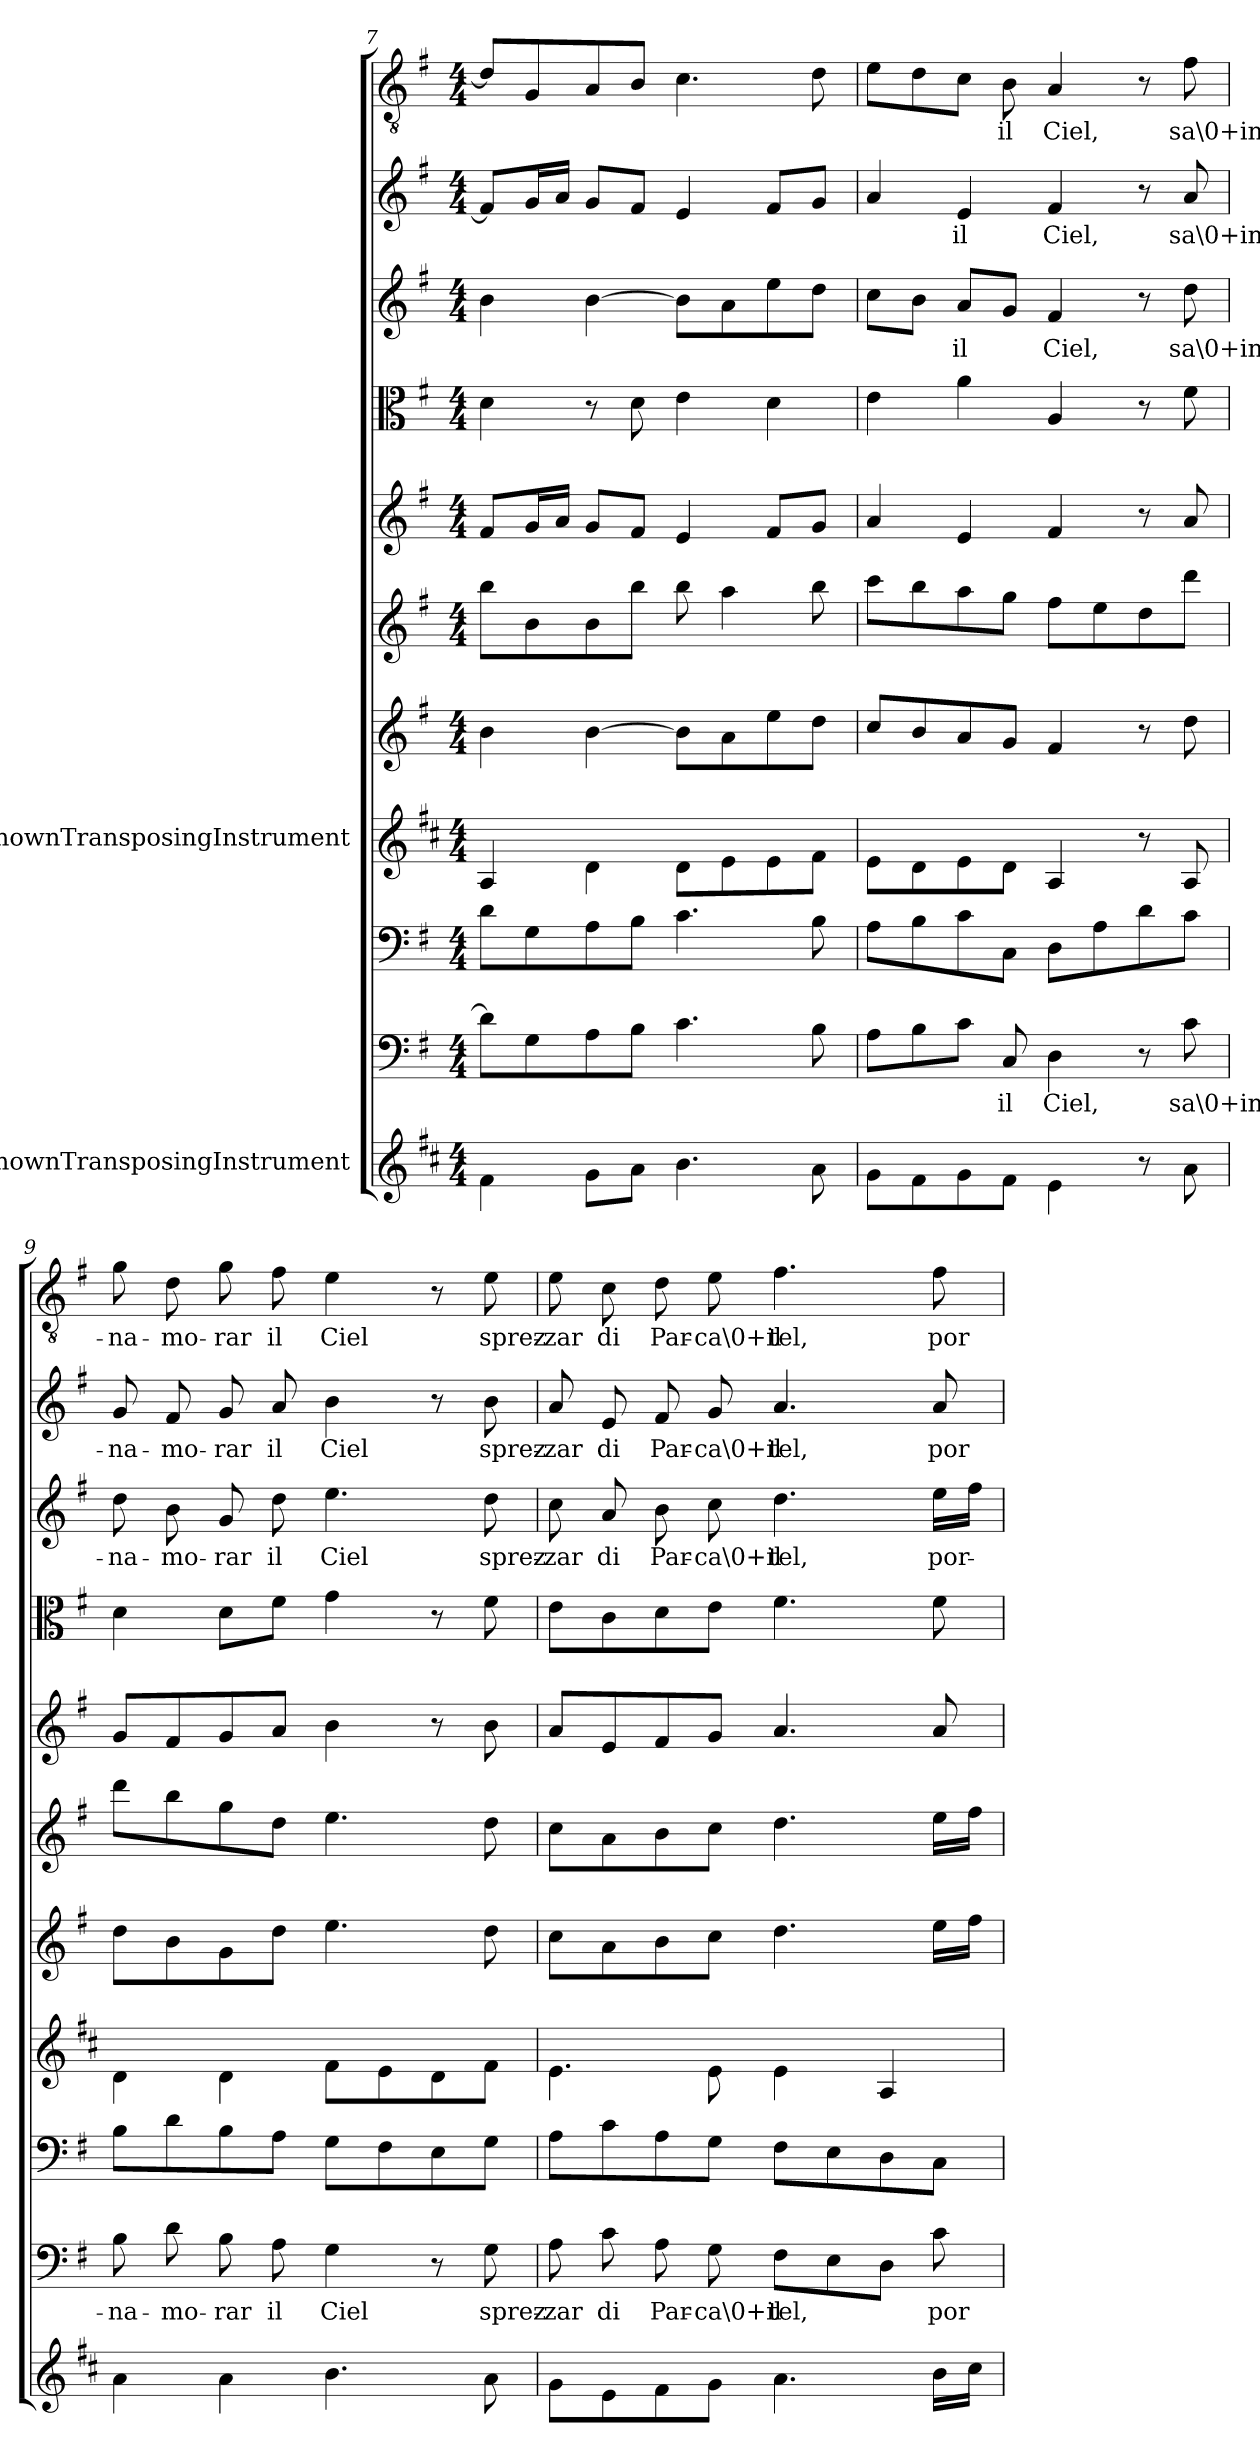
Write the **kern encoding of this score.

**kern	**kern	**text	**kern	**kern	**kern	**kern	**kern	**kern	**kern	**text	**kern	**text	**kern	**text
*part11	*part10	*part10	*part9	*part8	*part7	*part6	*part5	*part4	*part3	*part3	*part2	*part2	*part1	*part1
*staff11	*staff10	*staff10	*staff9	*staff8	*staff7	*staff6	*staff5	*staff4	*staff3	*staff3	*staff2	*staff2	*staff1	*staff1
*I"UnknownTransposingInstrument	*	*	*	*I"UnknownTransposingInstrument	*	*	*	*	*	*	*	*	*	*
*clefG2	*clefF4	*	*clefF4	*clefG2	*clefG2	*clefG2	*clefG2	*clefC3	*clefG2	*	*clefG2	*	*clefGv2	*
*ITrd-3c-5	*	*	*	*ITrd-3c-5	*	*	*	*	*	*	*	*	*	*
*k[f#]	*k[f#]	*	*k[f#]	*k[f#]	*k[f#]	*k[f#]	*k[f#]	*k[f#]	*k[f#]	*	*k[f#]	*	*k[f#]	*
*M4/4	*M4/4	*	*M4/4	*M4/4	*M4/4	*M4/4	*M4/4	*M4/4	*M4/4	*	*M4/4	*	*M4/4	*
=7	=7	=7	=7	=7	=7	=7	=7	=7	=7	=7	=7	=7	=7	=7
4b\	8d\L]	.	8d\L	4d/	4b\	8bb\L	8f#/L	4d\	4b\	.	8f#/L]	.	8d/L]	.
.	8G\	.	8G\	.	.	8b\	16g/L	.	.	.	16g/L	.	8G/	.
.	.	.	.	.	.	.	16a/JJ	.	.	.	16a/JJ	.	.	.
8cc\L	8A\	.	8A\	4g\	[4b\	8b\	8g/L	8r	[4b\	.	8g/L	.	8A/	.
8dd\J	8B\J	.	8B\J	.	.	8bb\J	8f#/J	8d\	.	.	8f#/J	.	8B/J	.
4.ee\	4.c\	.	4.c\	8g\L	8b\L]	8bb\	4e/	4e\	8b\L]	.	4e/	.	4.c\	.
.	.	.	.	8a\	8a\	4aa\	.	.	8a\	.	.	.	.	.
.	.	.	.	8a\	8ee\	.	8f#/L	4d\	8ee\	.	8f#/L	.	.	.
8dd\	8B\	.	8B\	8b\J	8dd\J	8bb\	8g/J	.	8dd\J	.	8g/J	.	8d\	.
=8	=8	=8	=8	=8	=8	=8	=8	=8	=8	=8	=8	=8	=8	=8
8cc\L	8A\L	.	8A\L	8a\L	8cc/L	8ccc\L	4a/	4e\	8cc\L	.	4a/	.	8e\L	.
8b\	8B\	.	8B\	8g\	8b/	8bb\	.	.	8b\J	.	.	.	8d\	.
8cc\	8c\J	.	8c\	8a\	8a/	8aa\	4e/	4a\	8a/L	il	4e/	il	8c\J	.
8b\J	8C/	il	8C\J	8g\J	8g/J	8gg\J	.	.	8g/J	.	.	.	8B\	il
4a\	4D\	Ciel,	8D\L	4d/	4f#/	8ff#\L	4f#/	4A/	4f#/	Ciel,	4f#/	Ciel,	4A/	Ciel,
.	.	.	8A\	.	.	8ee\	.	.	.	.	.	.	.	.
8r	8r	.	8d\	8r	8r	8dd\	8r	8r	8r	.	8r	.	8r	.
8dd\	8c\	sa\0+in-	8c\J	8d/	8dd\	8ddd\J	8a/	8f#\	8dd\	sa\0+in-	8a/	sa\0+in-	8f#\	sa\0+in-
=9	=9	=9	=9	=9	=9	=9	=9	=9	=9	=9	=9	=9	=9	=9
4dd\	8B\	-na-	8B\L	4g\	8dd\L	8ddd\L	8g/L	4d\	8dd\	-na-	8g/	-na-	8g\	-na-
.	8d\	-mo-	8d\	.	8b\	8bb\	8f#/	.	8b\	-mo-	8f#/	-mo-	8d\	-mo-
4dd\	8B\	-rar	8B\	4g\	8g\	8gg\	8g/	8d\L	8g/	-rar	8g/	-rar	8g\	-rar
.	8A\	il	8A\J	.	8dd\J	8dd\J	8a/J	8f#\J	8dd\	il	8a/	il	8f#\	il
4.ee\	4G\	Ciel	8G\L	8b\L	4.ee\	4.ee\	4b\	4g\	4.ee\	Ciel	4b\	Ciel	4e\	Ciel
.	.	.	8F#\	8a\	.	.	.	.	.	.	.	.	.	.
.	8r	.	8E\	8g\	.	.	8r	8r	.	.	8r	.	8r	.
8dd\	8G\	sprez-	8G\J	8b\J	8dd\	8dd\	8b\	8f#\	8dd\	sprez-	8b\	sprez-	8e\	sprez-
=10	=10	=10	=10	=10	=10	=10	=10	=10	=10	=10	=10	=10	=10	=10
8cc\L	8A\	-zar	8A\L	4.a\	8cc\L	8cc\L	8a/L	8e\L	8cc\	-zar	8a/	-zar	8e\	-zar
8a\	8c\	di	8c\	.	8a\	8a\	8e/	8c\	8a/	di	8e/	di	8c\	di
8b\	8A\	Par-	8A\	.	8b\	8b\	8f#/	8d\	8b\	Par-	8f#/	Par-	8d\	Par-
8cc\J	8G\	-ca\0+il	8G\J	8a\	8cc\J	8cc\J	8g/J	8e\J	8cc\	-ca\0+il	8g/	-ca\0+il	8e\	-ca\0+il
4.dd\	8F#\L	tel,	8F#\L	4a\	4.dd\	4.dd\	4.a/	4.f#\	4.dd\	tel,	4.a/	tel,	4.f#\	tel,
.	8E\	.	8E\	.	.	.	.	.	.	.	.	.	.	.
.	8D\J	.	8D\	4d/	.	.	.	.	.	.	.	.	.	.
16ee\LL	8c\	por-	8C\J	.	16ee\LL	16ee\LL	8a/	8f#\	16ee\LL	por-	8a/	por-	8f#\	por-
16ff#\JJ	.	.	.	.	16ff#\JJ	16ff#\JJ	.	.	16ff#\JJ	.	.	.	.	.
=	=	=	=	=	=	=	=	=	=	=	=	=	=	=
*-	*-	*-	*-	*-	*-	*-	*-	*-	*-	*-	*-	*-	*-	*-
